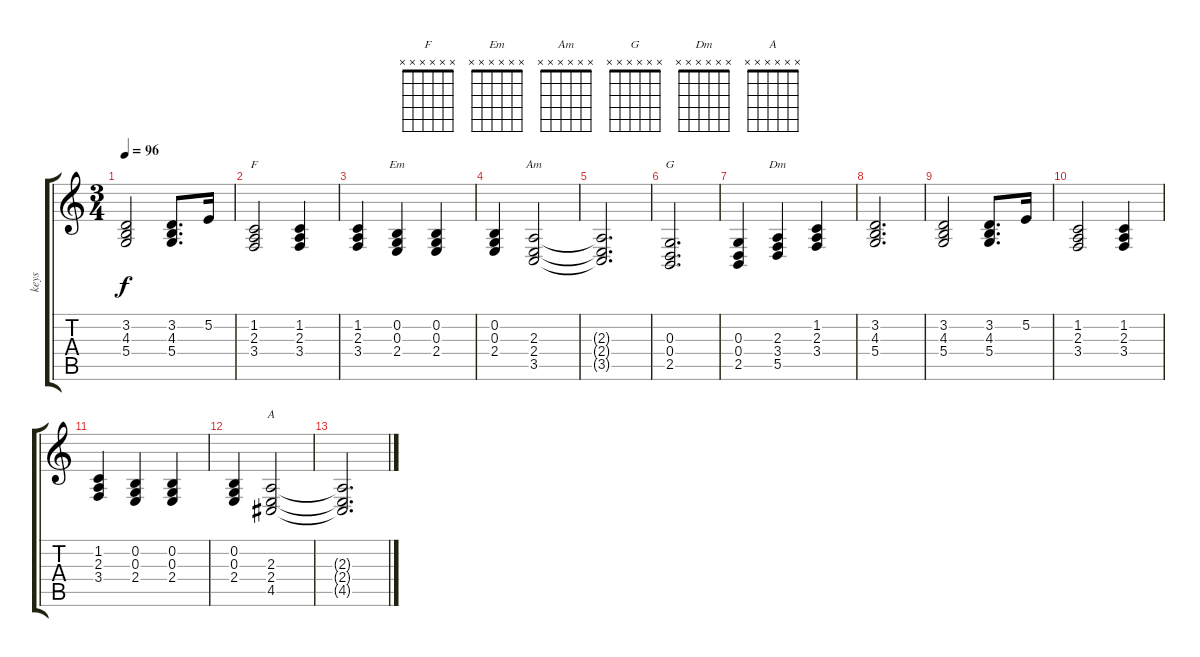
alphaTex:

\track ("keys" "keys") {instrument electricgrandpiano}
\staff {score tabs}
\tuning (E4 B3 G3 D3 A2 E2) {hide}
\chord ("F" x x x x x x)
\chord ("Em" x x x x x x)
\chord ("Am" x x x x x x)
\chord ("G" x x x x x x)
\chord ("Dm" x x x x x x)
\chord ("A" x x x x x x)
\ts (3 4)
\tempo 96
\clef g2
\ks c
(3.2 4.3 5.4).2{dy f} (3.2 4.3 5.4).8{d} 5.2.16 |
(1.2 2.3 3.4).2{ch "F"} (1.2 2.3 3.4).4 |
(1.2 2.3 3.4).4 (0.2 0.3 2.4).4{ch "Em"} (0.2 0.3 2.4).4 |
(0.2 0.3 2.4).4 (2.3 2.4 3.5).2{ch "Am"} |
(2.3{t} 2.4{t} 3.5{t}).2{d} |
(0.3 0.4 2.5).2{d ch "G"} |
(0.3 0.4 2.5).4 (2.3 3.4 5.5).4{ch "Dm"} (1.2 2.3 3.4).4 |
(3.2 4.3 5.4).2{d} |
(3.2 4.3 5.4).2 (3.2 4.3 5.4).8{d} 5.2.16 |
(1.2 2.3 3.4).2 (1.2 2.3 3.4).4 |
(1.2 2.3 3.4).4 (0.2 0.3 2.4).4 (0.2 0.3 2.4).4 |
(0.2 0.3 2.4).4 (2.3 2.4 4.5).2{ch "A"} |
(2.3{t} 2.4{t} 4.5{t}).2{d}
